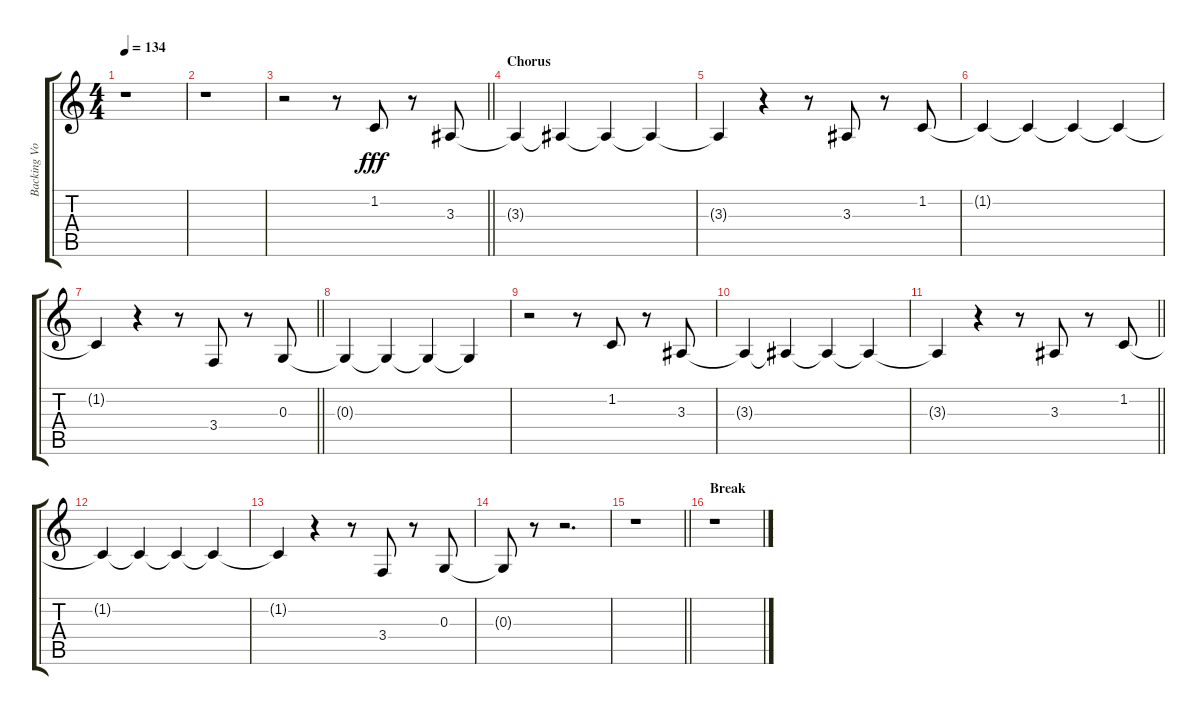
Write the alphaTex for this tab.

\track ("Backing Vocals" "Backing Vo") {instrument baritonesax}
\staff {score tabs}
\tuning (E4 B3 G3 D3 A2 E2) {hide}
\ts (4 4)
\tempo 134
\clef g2
\ks c
r.1{dy fff} |
r.1 |
\barLineRight lightlight
r.2 r.8 1.2.8 r.8 3.3.8 |
\section ("" "Chorus")
3.3{t}.4 3.3{t}.4 3.3{t}.4 3.3{t}.4 |
3.3{t}.4 r.4 r.8 3.3.8 r.8 1.2.8 |
1.2{t}.4 1.2{t}.4 1.2{t}.4 1.2{t}.4 |
\barLineRight lightlight
1.2{t}.4 r.4 r.8 3.4.8 r.8 0.3.8 |
0.3{t}.4 0.3{t}.4 0.3{t}.4 0.3{t}.4 |
r.2 r.8 1.2.8 r.8 3.3.8 |
3.3{t}.4 3.3{t}.4 3.3{t}.4 3.3{t}.4 |
\barLineRight lightlight
3.3{t}.4 r.4 r.8 3.3.8 r.8 1.2.8 |
1.2{t}.4 1.2{t}.4 1.2{t}.4 1.2{t}.4 |
1.2{t}.4 r.4 r.8 3.4.8 r.8 0.3.8 |
0.3{t}.8 r.8 r.2{d} |
\barLineRight lightlight
r.1 |
\section ("" "Break")
r.1
